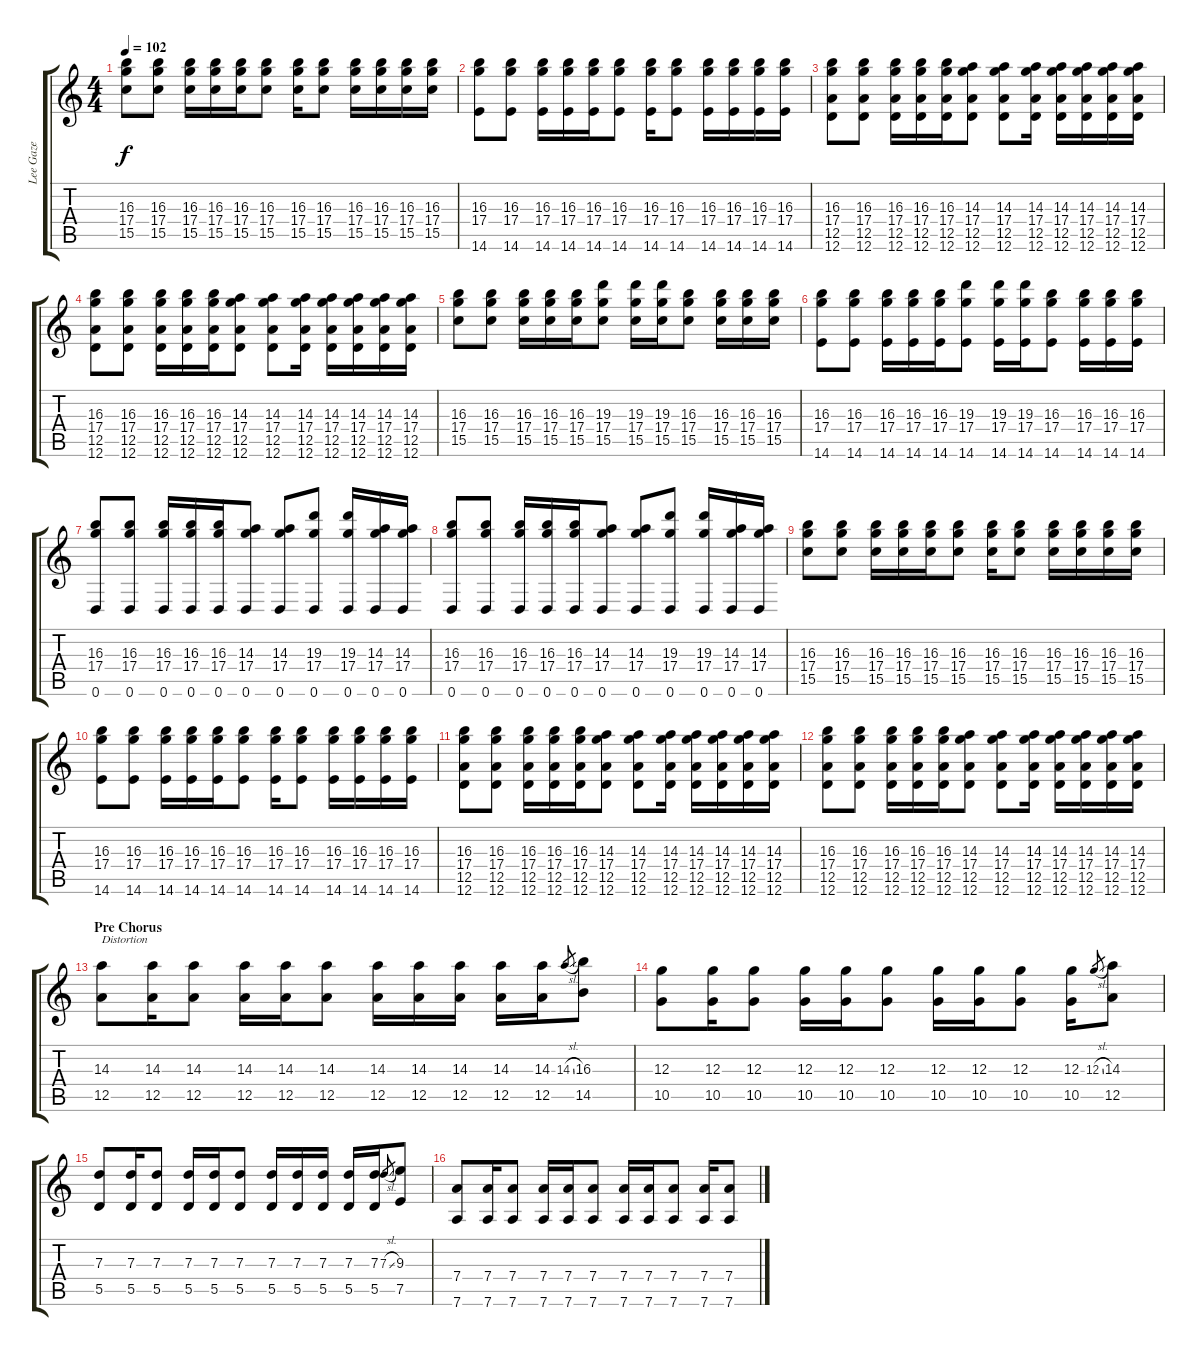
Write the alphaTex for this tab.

\track ("Lee Gaze" "Lee Gaze") {instrument electricguitarjazz}
\staff {score tabs}
\tuning (E4 B3 G3 D3 A2 D2) {hide}
\ts (4 4)
\tempo 102
\clef g2
\ks c
(16.3 17.4 15.5).8{dy f} (16.3 17.4 15.5).8 (16.3 17.4 15.5).16 (16.3 17.4 15.5).16 (16.3 17.4 15.5).16 (16.3 17.4 15.5).8 (16.3 17.4 15.5).16 (16.3 17.4 15.5).8 (16.3 17.4 15.5).16 (16.3 17.4 15.5).16 (16.3 17.4 15.5).16 (16.3 17.4 15.5).16 |
(16.3 17.4 14.6).8 (16.3 17.4 14.6).8 (16.3 17.4 14.6).16 (16.3 17.4 14.6).16 (16.3 17.4 14.6).16 (16.3 17.4 14.6).8 (16.3 17.4 14.6).16 (16.3 17.4 14.6).8 (16.3 17.4 14.6).16 (16.3 17.4 14.6).16 (16.3 17.4 14.6).16 (16.3 17.4 14.6).16 |
(16.3 17.4 12.5 12.6).8 (16.3 17.4 12.5 12.6).8 (16.3 17.4 12.5 12.6).16 (16.3 17.4 12.5 12.6).16 (16.3 17.4 12.5 12.6).16 (14.3 17.4 12.5 12.6).8 (14.3 17.4 12.5 12.6).8 (14.3 17.4 12.5 12.6).16 (14.3 17.4 12.5 12.6).16 (14.3 17.4 12.5 12.6).16 (14.3 17.4 12.5 12.6).16 (14.3 17.4 12.5 12.6).16 |
(16.3 17.4 12.5 12.6).8 (16.3 17.4 12.5 12.6).8 (16.3 17.4 12.5 12.6).16 (16.3 17.4 12.5 12.6).16 (16.3 17.4 12.5 12.6).16 (14.3 17.4 12.5 12.6).8 (14.3 17.4 12.5 12.6).8 (14.3 17.4 12.5 12.6).16 (14.3 17.4 12.5 12.6).16 (14.3 17.4 12.5 12.6).16 (14.3 17.4 12.5 12.6).16 (14.3 17.4 12.5 12.6).16 |
(16.3 17.4 15.5).8 (16.3 17.4 15.5).8 (16.3 17.4 15.5).16 (16.3 17.4 15.5).16 (16.3 17.4 15.5).16 (19.3 17.4 15.5).8 (19.3 17.4 15.5).16 (19.3 17.4 15.5).16 (16.3 17.4 15.5).8 (16.3 17.4 15.5).16 (16.3 17.4 15.5).16 (16.3 17.4 15.5).16 |
(16.3 17.4 14.6).8 (16.3 17.4 14.6).8 (16.3 17.4 14.6).16 (16.3 17.4 14.6).16 (16.3 17.4 14.6).16 (19.3 17.4 14.6).8 (19.3 17.4 14.6).16 (19.3 17.4 14.6).16 (16.3 17.4 14.6).8 (16.3 17.4 14.6).16 (16.3 17.4 14.6).16 (16.3 17.4 14.6).16 |
(16.3 17.4 0.6).8 (16.3 17.4 0.6).8 (16.3 17.4 0.6).16 (16.3 17.4 0.6).16 (16.3 17.4 0.6).16 (14.3 17.4 0.6).8 (14.3 17.4 0.6).8 (19.3 17.4 0.6).8 (19.3 17.4 0.6).16 (14.3 17.4 0.6).16 (14.3 17.4 0.6).16 |
(16.3 17.4 0.6).8 (16.3 17.4 0.6).8 (16.3 17.4 0.6).16 (16.3 17.4 0.6).16 (16.3 17.4 0.6).16 (14.3 17.4 0.6).8 (14.3 17.4 0.6).8 (19.3 17.4 0.6).8 (19.3 17.4 0.6).16 (14.3 17.4 0.6).16 (14.3 17.4 0.6).16 |
(16.3 17.4 15.5).8 (16.3 17.4 15.5).8 (16.3 17.4 15.5).16 (16.3 17.4 15.5).16 (16.3 17.4 15.5).16 (16.3 17.4 15.5).8 (16.3 17.4 15.5).16 (16.3 17.4 15.5).8 (16.3 17.4 15.5).16 (16.3 17.4 15.5).16 (16.3 17.4 15.5).16 (16.3 17.4 15.5).16 |
(16.3 17.4 14.6).8 (16.3 17.4 14.6).8 (16.3 17.4 14.6).16 (16.3 17.4 14.6).16 (16.3 17.4 14.6).16 (16.3 17.4 14.6).8 (16.3 17.4 14.6).16 (16.3 17.4 14.6).8 (16.3 17.4 14.6).16 (16.3 17.4 14.6).16 (16.3 17.4 14.6).16 (16.3 17.4 14.6).16 |
(16.3 17.4 12.5 12.6).8 (16.3 17.4 12.5 12.6).8 (16.3 17.4 12.5 12.6).16 (16.3 17.4 12.5 12.6).16 (16.3 17.4 12.5 12.6).16 (14.3 17.4 12.5 12.6).8 (14.3 17.4 12.5 12.6).8 (14.3 17.4 12.5 12.6).16 (14.3 17.4 12.5 12.6).16 (14.3 17.4 12.5 12.6).16 (14.3 17.4 12.5 12.6).16 (14.3 17.4 12.5 12.6).16 |
(16.3 17.4 12.5 12.6).8 (16.3 17.4 12.5 12.6).8 (16.3 17.4 12.5 12.6).16 (16.3 17.4 12.5 12.6).16 (16.3 17.4 12.5 12.6).16 (14.3 17.4 12.5 12.6).8 (14.3 17.4 12.5 12.6).8 (14.3 17.4 12.5 12.6).16 (14.3 17.4 12.5 12.6).16 (14.3 17.4 12.5 12.6).16 (14.3 17.4 12.5 12.6).16 (14.3 17.4 12.5 12.6).16 |
\section ("" "Pre Chorus")
(14.3 12.5).8{txt "Distortion" instrument overdrivenguitar} (14.3 12.5).16 (14.3 12.5).8 (14.3 12.5).16 (14.3 12.5).16 (14.3 12.5).8 (14.3 12.5).16 (14.3 12.5).16 (14.3 12.5).16 (14.3 12.5).16 (14.3 12.5).16 14.3{sl}.8{gr} (16.3 14.5).8 |
(12.3 10.5).8 (12.3 10.5).16 (12.3 10.5).8 (12.3 10.5).16 (12.3 10.5).16 (12.3 10.5).8 (12.3 10.5).16 (12.3 10.5).16 (12.3 10.5).8 (12.3 10.5).16 12.3{sl}.8{gr} (14.3 12.5).8 |
(7.3 5.5).8 (7.3 5.5).16 (7.3 5.5).8 (7.3 5.5).16 (7.3 5.5).16 (7.3 5.5).8 (7.3 5.5).16 (7.3 5.5).16 (7.3 5.5).16 (7.3 5.5).16 (7.3 5.5).16 7.3{sl}.8{gr} (9.3 7.5).8 |
(7.4 7.6).8 (7.4 7.6).16 (7.4 7.6).8 (7.4 7.6).16 (7.4 7.6).16 (7.4 7.6).8 (7.4 7.6).16 (7.4 7.6).16 (7.4 7.6).8 (7.4 7.6).16 (7.4 7.6).8
